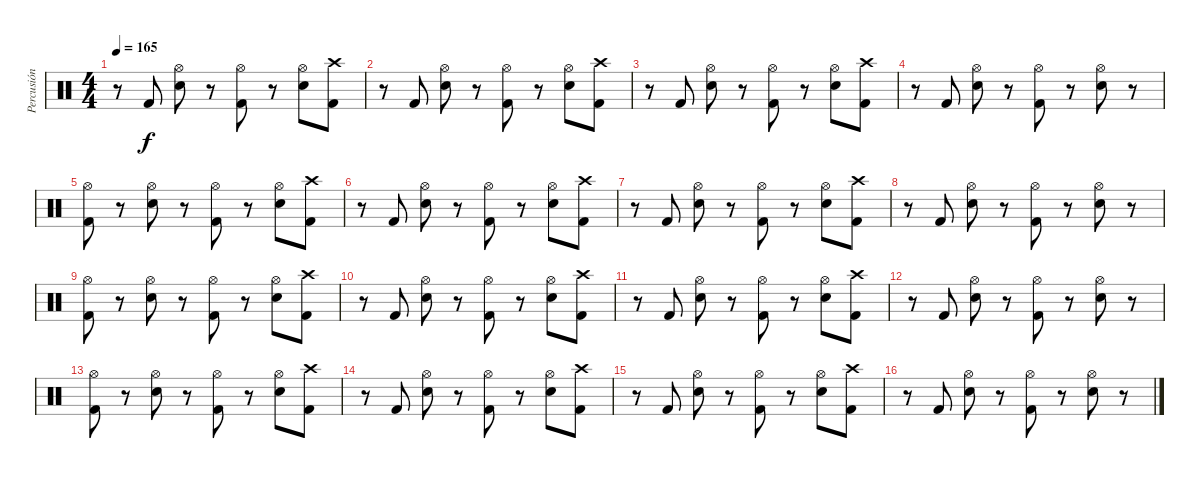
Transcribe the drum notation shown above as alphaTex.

\track ("Percusión" "Percusión") {instrument percussion}
\staff {score}
\articulation defaults
\ts (4 4)
\tempo 165
\clef neutral
\ks c
r.8{dy f} "Kick (hit) 2".8 ("Hi-Hat (open)" "Snare (hit) 2").8 r.8 ("Hi-Hat (open)" "Kick (hit) 2").8 r.8 ("Hi-Hat (open)" "Snare (hit) 2").8 ("Crash high (hit)" "Kick (hit) 2").8 |
r.8 "Kick (hit) 2".8 ("Hi-Hat (open)" "Snare (hit) 2").8 r.8 ("Hi-Hat (open)" "Kick (hit) 2").8 r.8 ("Hi-Hat (open)" "Snare (hit) 2").8 ("Crash high (hit)" "Kick (hit) 2").8 |
r.8 "Kick (hit) 2".8 ("Hi-Hat (open)" "Snare (hit) 2").8 r.8 ("Hi-Hat (open)" "Kick (hit) 2").8 r.8 ("Hi-Hat (open)" "Snare (hit) 2").8 ("Crash high (hit)" "Kick (hit) 2").8 |
r.8 "Kick (hit) 2".8 ("Hi-Hat (open)" "Snare (hit) 2").8 r.8 ("Hi-Hat (open)" "Kick (hit) 2").8 r.8 ("Hi-Hat (open)" "Snare (hit) 2").8 r.8 |
("Hi-Hat (open)" "Kick (hit) 2").8 r.8 ("Hi-Hat (open)" "Snare (hit) 2").8 r.8 ("Hi-Hat (open)" "Kick (hit) 2").8 r.8 ("Hi-Hat (open)" "Snare (hit) 2").8 ("Crash high (hit)" "Kick (hit) 2").8 |
r.8 "Kick (hit) 2".8 ("Hi-Hat (open)" "Snare (hit) 2").8 r.8 ("Hi-Hat (open)" "Kick (hit) 2").8 r.8 ("Hi-Hat (open)" "Snare (hit) 2").8 ("Crash high (hit)" "Kick (hit) 2").8 |
r.8 "Kick (hit) 2".8 ("Hi-Hat (open)" "Snare (hit) 2").8 r.8 ("Hi-Hat (open)" "Kick (hit) 2").8 r.8 ("Hi-Hat (open)" "Snare (hit) 2").8 ("Crash high (hit)" "Kick (hit) 2").8 |
r.8 "Kick (hit) 2".8 ("Hi-Hat (open)" "Snare (hit) 2").8 r.8 ("Hi-Hat (open)" "Kick (hit) 2").8 r.8 ("Hi-Hat (open)" "Snare (hit) 2").8 r.8 |
("Hi-Hat (open)" "Kick (hit) 2").8 r.8 ("Hi-Hat (open)" "Snare (hit) 2").8 r.8 ("Hi-Hat (open)" "Kick (hit) 2").8 r.8 ("Hi-Hat (open)" "Snare (hit) 2").8 ("Crash high (hit)" "Kick (hit) 2").8 |
r.8 "Kick (hit) 2".8 ("Hi-Hat (open)" "Snare (hit) 2").8 r.8 ("Hi-Hat (open)" "Kick (hit) 2").8 r.8 ("Hi-Hat (open)" "Snare (hit) 2").8 ("Crash high (hit)" "Kick (hit) 2").8 |
r.8 "Kick (hit) 2".8 ("Hi-Hat (open)" "Snare (hit) 2").8 r.8 ("Hi-Hat (open)" "Kick (hit) 2").8 r.8 ("Hi-Hat (open)" "Snare (hit) 2").8 ("Crash high (hit)" "Kick (hit) 2").8 |
r.8 "Kick (hit) 2".8 ("Hi-Hat (open)" "Snare (hit) 2").8 r.8 ("Hi-Hat (open)" "Kick (hit) 2").8 r.8 ("Hi-Hat (open)" "Snare (hit) 2").8 r.8 |
("Hi-Hat (open)" "Kick (hit) 2").8 r.8 ("Hi-Hat (open)" "Snare (hit) 2").8 r.8 ("Hi-Hat (open)" "Kick (hit) 2").8 r.8 ("Hi-Hat (open)" "Snare (hit) 2").8 ("Crash high (hit)" "Kick (hit) 2").8 |
r.8 "Kick (hit) 2".8 ("Hi-Hat (open)" "Snare (hit) 2").8 r.8 ("Hi-Hat (open)" "Kick (hit) 2").8 r.8 ("Hi-Hat (open)" "Snare (hit) 2").8 ("Crash high (hit)" "Kick (hit) 2").8 |
r.8 "Kick (hit) 2".8 ("Hi-Hat (open)" "Snare (hit) 2").8 r.8 ("Hi-Hat (open)" "Kick (hit) 2").8 r.8 ("Hi-Hat (open)" "Snare (hit) 2").8 ("Crash high (hit)" "Kick (hit) 2").8 |
r.8 "Kick (hit) 2".8 ("Hi-Hat (open)" "Snare (hit) 2").8 r.8 ("Hi-Hat (open)" "Kick (hit) 2").8 r.8 ("Hi-Hat (open)" "Snare (hit) 2").8 r.8
